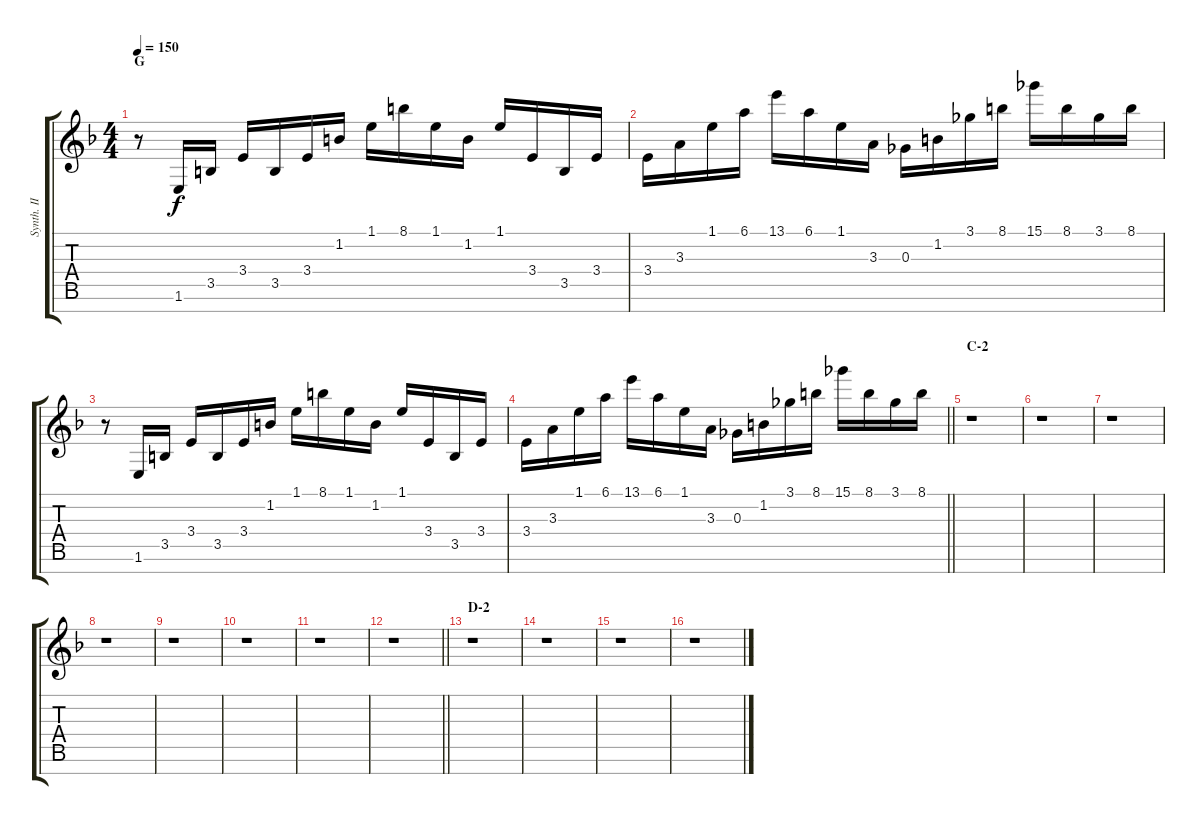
\track ("Synth. II" "Synth. II") {instrument lead2sawtooth}
\staff {score tabs}
\tuning (Eb5 Bb4 Gb4 Db4 Ab3 Eb3 Bb2) {hide}
\ts (4 4)
\section ("" "G")
\tempo 150
\clef g2
\ks f
r.8{dy f} 1.6.16 3.5.16 3.4.16 3.5.16 3.4.16 1.2.16 1.1.16 8.1.16 1.1.16 1.2.16 1.1.16 3.4.16 3.5.16 3.4.16 |
3.4.16 3.3.16 1.1.16 6.1.16 13.1.16 6.1.16 1.1.16 3.3.16 0.3.16 1.2.16 3.1.16 8.1.16 15.1.16 8.1.16 3.1.16 8.1.16 |
r.8 1.6.16 3.5.16 3.4.16 3.5.16 3.4.16 1.2.16 1.1.16 8.1.16 1.1.16 1.2.16 1.1.16 3.4.16 3.5.16 3.4.16 |
\barLineRight lightlight
3.4.16 3.3.16 1.1.16 6.1.16 13.1.16 6.1.16 1.1.16 3.3.16 0.3.16 1.2.16 3.1.16 8.1.16 15.1.16 8.1.16 3.1.16 8.1.16 |
\section ("" "C-2")
r.1 |
r.1 |
r.1 |
r.1 |
r.1 |
r.1 |
r.1 |
\barLineRight lightlight
r.1 |
\section ("" "D-2")
r.1 |
r.1 |
r.1 |
r.1
